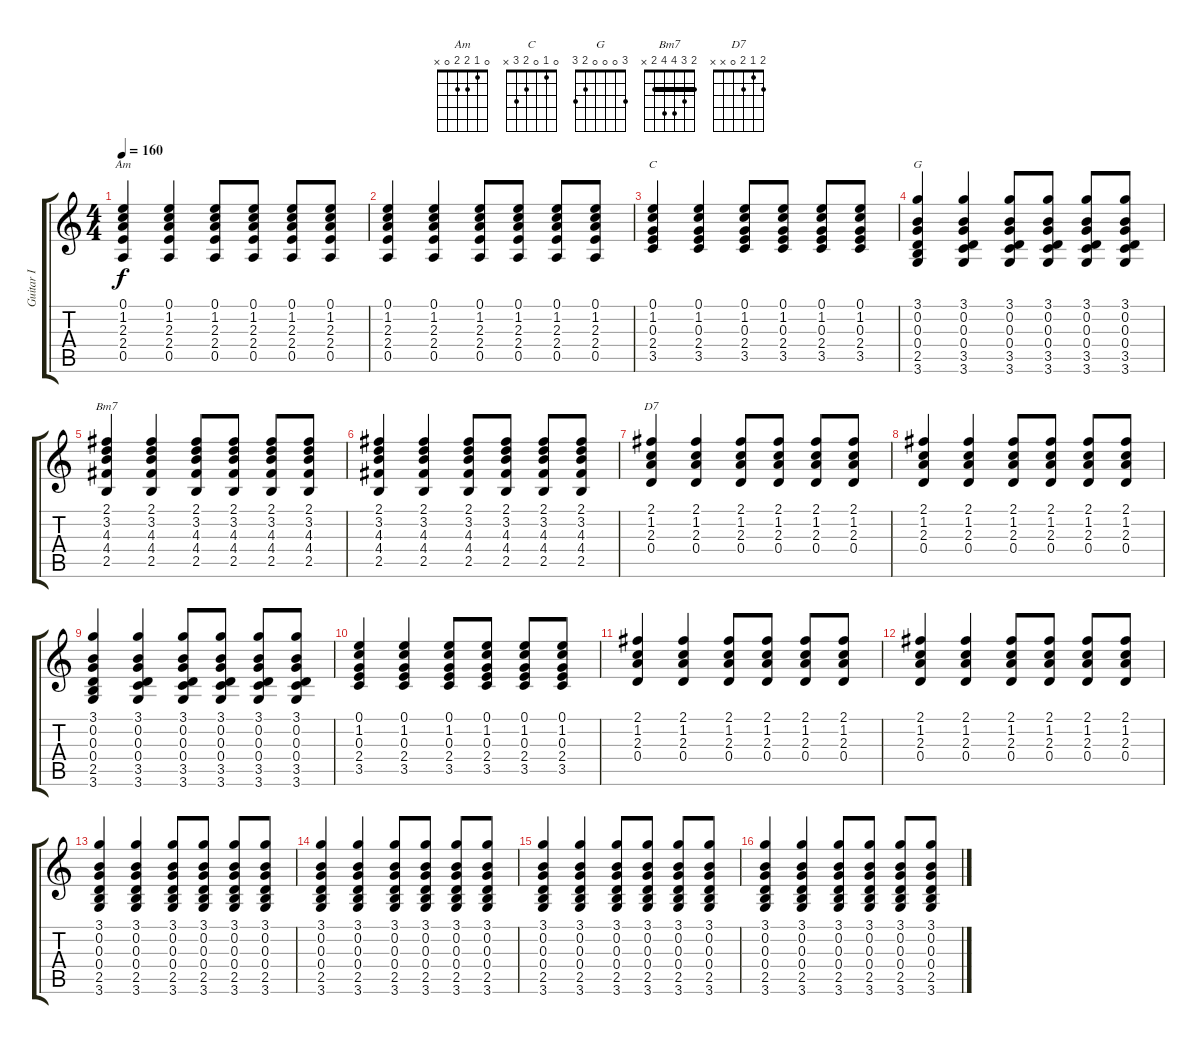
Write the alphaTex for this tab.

\track ("Guitar I" "Guitar I") {instrument acousticguitarsteel}
\staff {score tabs}
\tuning (E4 B3 G3 D3 A2 E2) {hide}
\chord ("Am" 0 1 2 2 0 x)
\chord ("C" 0 1 0 2 3 x)
\chord ("G" 3 0 0 0 2 3)
\chord ("Bm7" 2 3 4 4 2 x) {barre 2}
\chord ("D7" 2 1 2 0 x x)
\ts (4 4)
\tempo 160
\clef g2
\ks c
(0.1 1.2 2.3 2.4 0.5).4{ch "Am" dy f} (0.1 1.2 2.3 2.4 0.5).4 (0.1 1.2 2.3 2.4 0.5).8 (0.1 1.2 2.3 2.4 0.5).8 (0.1 1.2 2.3 2.4 0.5).8 (0.1 1.2 2.3 2.4 0.5).8 |
(0.1 1.2 2.3 2.4 0.5).4 (0.1 1.2 2.3 2.4 0.5).4 (0.1 1.2 2.3 2.4 0.5).8 (0.1 1.2 2.3 2.4 0.5).8 (0.1 1.2 2.3 2.4 0.5).8 (0.1 1.2 2.3 2.4 0.5).8 |
(0.1 1.2 0.3 2.4 3.5).4{ch "C"} (0.1 1.2 0.3 2.4 3.5).4 (0.1 1.2 0.3 2.4 3.5).8 (0.1 1.2 0.3 2.4 3.5).8 (0.1 1.2 0.3 2.4 3.5).8 (0.1 1.2 0.3 2.4 3.5).8 |
(3.1 0.2 0.3 0.4 2.5 3.6).4{ch "G"} (3.1 0.2 0.3 0.4 3.5 3.6).4 (3.1 0.2 0.3 0.4 3.5 3.6).8 (3.1 0.2 0.3 0.4 3.5 3.6).8 (3.1 0.2 0.3 0.4 3.5 3.6).8 (3.1 0.2 0.3 0.4 3.5 3.6).8 |
(2.1 3.2 4.3 4.4 2.5).4{ch "Bm7"} (2.1 3.2 4.3 4.4 2.5).4 (2.1 3.2 4.3 4.4 2.5).8 (2.1 3.2 4.3 4.4 2.5).8 (2.1 3.2 4.3 4.4 2.5).8 (2.1 3.2 4.3 4.4 2.5).8 |
(2.1 3.2 4.3 4.4 2.5).4 (2.1 3.2 4.3 4.4 2.5).4 (2.1 3.2 4.3 4.4 2.5).8 (2.1 3.2 4.3 4.4 2.5).8 (2.1 3.2 4.3 4.4 2.5).8 (2.1 3.2 4.3 4.4 2.5).8 |
(2.1 1.2 2.3 0.4).4{ch "D7"} (2.1 1.2 2.3 0.4).4 (2.1 1.2 2.3 0.4).8 (2.1 1.2 2.3 0.4).8 (2.1 1.2 2.3 0.4).8 (2.1 1.2 2.3 0.4).8 |
(2.1 1.2 2.3 0.4).4 (2.1 1.2 2.3 0.4).4 (2.1 1.2 2.3 0.4).8 (2.1 1.2 2.3 0.4).8 (2.1 1.2 2.3 0.4).8 (2.1 1.2 2.3 0.4).8 |
(3.1 0.2 0.3 0.4 2.5 3.6).4 (3.1 0.2 0.3 0.4 3.5 3.6).4 (3.1 0.2 0.3 0.4 3.5 3.6).8 (3.1 0.2 0.3 0.4 3.5 3.6).8 (3.1 0.2 0.3 0.4 3.5 3.6).8 (3.1 0.2 0.3 0.4 3.5 3.6).8 |
(0.1 1.2 0.3 2.4 3.5).4 (0.1 1.2 0.3 2.4 3.5).4 (0.1 1.2 0.3 2.4 3.5).8 (0.1 1.2 0.3 2.4 3.5).8 (0.1 1.2 0.3 2.4 3.5).8 (0.1 1.2 0.3 2.4 3.5).8 |
(2.1 1.2 2.3 0.4).4 (2.1 1.2 2.3 0.4).4 (2.1 1.2 2.3 0.4).8 (2.1 1.2 2.3 0.4).8 (2.1 1.2 2.3 0.4).8 (2.1 1.2 2.3 0.4).8 |
(2.1 1.2 2.3 0.4).4 (2.1 1.2 2.3 0.4).4 (2.1 1.2 2.3 0.4).8 (2.1 1.2 2.3 0.4).8 (2.1 1.2 2.3 0.4).8 (2.1 1.2 2.3 0.4).8 |
(3.1 0.2 0.3 0.4 2.5 3.6).4 (3.1 0.2 0.3 0.4 2.5 3.6).4 (3.1 0.2 0.3 0.4 2.5 3.6).8 (3.1 0.2 0.3 0.4 2.5 3.6).8 (3.1 0.2 0.3 0.4 2.5 3.6).8 (3.1 0.2 0.3 0.4 2.5 3.6).8 |
(3.1 0.2 0.3 0.4 2.5 3.6).4 (3.1 0.2 0.3 0.4 2.5 3.6).4 (3.1 0.2 0.3 0.4 2.5 3.6).8 (3.1 0.2 0.3 0.4 2.5 3.6).8 (3.1 0.2 0.3 0.4 2.5 3.6).8 (3.1 0.2 0.3 0.4 2.5 3.6).8 |
(3.1 0.2 0.3 0.4 2.5 3.6).4 (3.1 0.2 0.3 0.4 2.5 3.6).4 (3.1 0.2 0.3 0.4 2.5 3.6).8 (3.1 0.2 0.3 0.4 2.5 3.6).8 (3.1 0.2 0.3 0.4 2.5 3.6).8 (3.1 0.2 0.3 0.4 2.5 3.6).8 |
(3.1 0.2 0.3 0.4 2.5 3.6).4 (3.1 0.2 0.3 0.4 2.5 3.6).4 (3.1 0.2 0.3 0.4 2.5 3.6).8 (3.1 0.2 0.3 0.4 2.5 3.6).8 (3.1 0.2 0.3 0.4 2.5 3.6).8 (3.1 0.2 0.3 0.4 2.5 3.6).8
